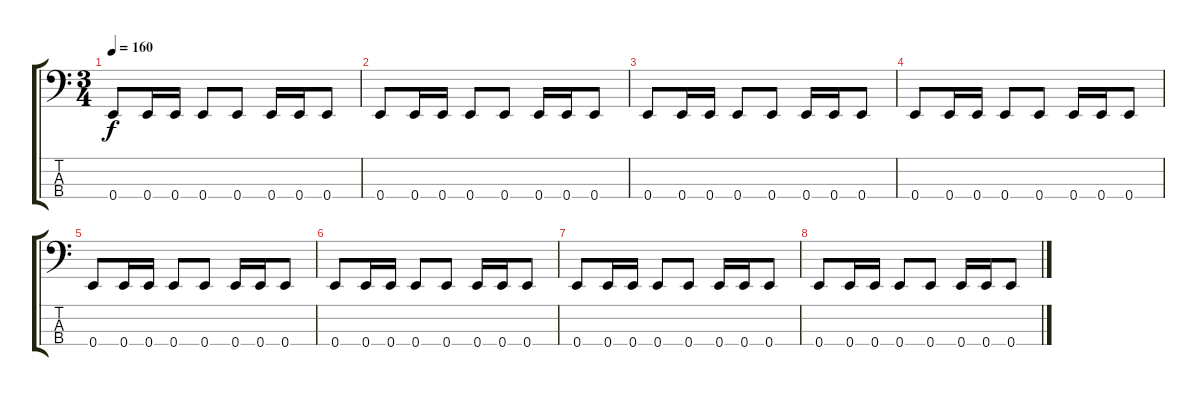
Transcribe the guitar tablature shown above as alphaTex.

\track "" {instrument electricbasspick}
\staff {score tabs}
\tuning (G2 D2 A1 E1) {hide}
\ts (3 4)
\tempo 160
\clef f4
\ks c
0.4.8{dy f instrument electricbasspick} 0.4.16 0.4.16 0.4.8 0.4.8 0.4.16 0.4.16 0.4.8 |
0.4.8 0.4.16 0.4.16 0.4.8 0.4.8 0.4.16 0.4.16 0.4.8 |
0.4.8 0.4.16 0.4.16 0.4.8 0.4.8 0.4.16 0.4.16 0.4.8 |
0.4.8 0.4.16 0.4.16 0.4.8 0.4.8 0.4.16 0.4.16 0.4.8 |
0.4.8 0.4.16 0.4.16 0.4.8 0.4.8 0.4.16 0.4.16 0.4.8 |
0.4.8 0.4.16 0.4.16 0.4.8 0.4.8 0.4.16 0.4.16 0.4.8 |
0.4.8 0.4.16 0.4.16 0.4.8 0.4.8 0.4.16 0.4.16 0.4.8 |
0.4.8 0.4.16 0.4.16 0.4.8 0.4.8 0.4.16 0.4.16 0.4.8
